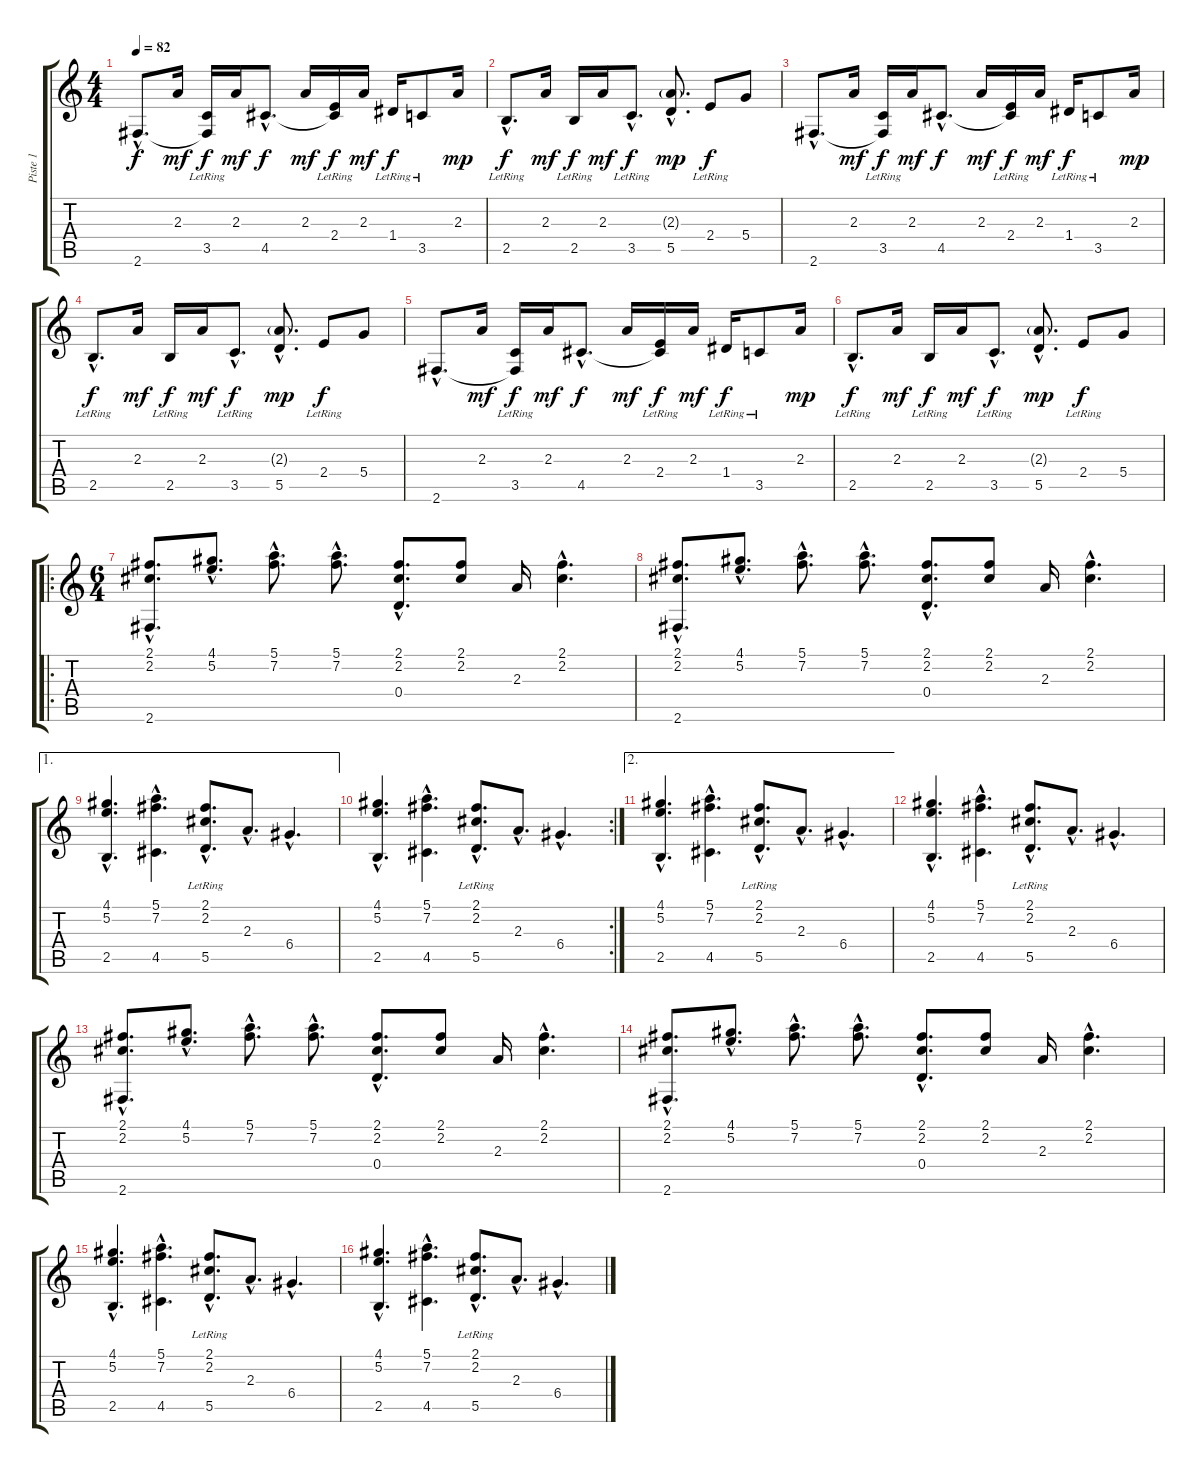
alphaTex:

\track ("Piste 1" "Piste 1") {instrument acousticguitarsteel}
\staff {score tabs}
\tuning (E4 B3 G3 D3 A2 E2) {hide}
\ts (4 4)
\tempo 82
\clef g2
\ks c
2.6{hac}.8{d dy f} 2.3.16{dy mf} (3.5{lr} 2.6{t}).16{dy f} 2.3.16{dy mf} 4.5{hac}.8{d dy f} 2.3.16{dy mf} (2.4{lr} 4.5{t}).16{dy f} 2.3.16{dy mf} 1.4{lr}.16{dy f} 3.5{lr}.8 2.3.16{dy mp} |
2.5{hac lr}.8{d dy f} 2.3.16{dy mf} 2.5{lr}.16{dy f} 2.3.16{dy mf} 3.5{hac lr}.8{d dy f} (2.3{g hac} 5.5{hac}).8{d dy mp} 2.4{lr}.8{dy f} 5.4.8 |
2.6{hac}.8{d} 2.3.16{dy mf} (3.5{lr} 2.6{t}).16{dy f} 2.3.16{dy mf} 4.5{hac}.8{d dy f} 2.3.16{dy mf} (2.4{lr} 4.5{t}).16{dy f} 2.3.16{dy mf} 1.4{lr}.16{dy f} 3.5{lr}.8 2.3.16{dy mp} |
2.5{hac lr}.8{d dy f} 2.3.16{dy mf} 2.5{lr}.16{dy f} 2.3.16{dy mf} 3.5{hac lr}.8{d dy f} (2.3{g hac} 5.5{hac}).8{d dy mp} 2.4{lr}.8{dy f} 5.4.8 |
2.6{hac}.8{d} 2.3.16{dy mf} (3.5{lr} 2.6{t}).16{dy f} 2.3.16{dy mf} 4.5{hac}.8{d dy f} 2.3.16{dy mf} (2.4{lr} 4.5{t}).16{dy f} 2.3.16{dy mf} 1.4{lr}.16{dy f} 3.5{lr}.8 2.3.16{dy mp} |
2.5{hac lr}.8{d dy f} 2.3.16{dy mf} 2.5{lr}.16{dy f} 2.3.16{dy mf} 3.5{hac lr}.8{d dy f} (2.3{g hac} 5.5{hac}).8{d dy mp} 2.4{lr}.8{dy f} 5.4.8 |
\ro
\ts (6 4)
(2.1{hac} 2.2{hac} 2.6{hac}).8{d volume 5} (4.1{hac} 5.2{hac}).8{d} (5.1{hac} 7.2{hac}).8{d} (5.1{hac} 7.2{hac}).8{d} (2.1{hac} 2.2{hac} 0.4{hac}).8{d} (2.1 2.2).8 2.3.16 (2.1{hac} 2.2{hac}).4{d} |
(2.1{hac} 2.2{hac} 2.6{hac}).8{d} (4.1{hac} 5.2{hac}).8{d} (5.1{hac} 7.2{hac}).8{d} (5.1{hac} 7.2{hac}).8{d} (2.1{hac} 2.2{hac} 0.4{hac}).8{d} (2.1 2.2).8 2.3.16 (2.1{hac} 2.2{hac}).4{d} |
\ae 1
(4.1{hac} 5.2{hac} 2.5{hac}).4{d} (5.1{hac} 7.2{hac} 4.5{hac}).4{d} (2.1{hac lr} 2.2{hac lr} 5.5{hac lr}).8{d} 2.3{hac}.8{d} 6.4{hac}.4{d} |
\rc 2
(4.1{hac} 5.2{hac} 2.5{hac}).4{d} (5.1{hac} 7.2{hac} 4.5{hac}).4{d} (2.1{hac lr} 2.2{hac lr} 5.5{hac lr}).8{d} 2.3{hac}.8{d} 6.4{hac}.4{d} |
\ae 2
(4.1{hac} 5.2{hac} 2.5{hac}).4{d} (5.1{hac} 7.2{hac} 4.5{hac}).4{d} (2.1{hac lr} 2.2{hac lr} 5.5{hac lr}).8{d} 2.3{hac}.8{d} 6.4{hac}.4{d} |
(4.1{hac} 5.2{hac} 2.5{hac}).4{d} (5.1{hac} 7.2{hac} 4.5{hac}).4{d} (2.1{hac lr} 2.2{hac lr} 5.5{hac lr}).8{d} 2.3{hac}.8{d} 6.4{hac}.4{d} |
(2.1{hac} 2.2{hac} 2.6{hac}).8{d} (4.1{hac} 5.2{hac}).8{d} (5.1{hac} 7.2{hac}).8{d} (5.1{hac} 7.2{hac}).8{d} (2.1{hac} 2.2{hac} 0.4{hac}).8{d} (2.1 2.2).8 2.3.16 (2.1{hac} 2.2{hac}).4{d} |
(2.1{hac} 2.2{hac} 2.6{hac}).8{d} (4.1{hac} 5.2{hac}).8{d} (5.1{hac} 7.2{hac}).8{d} (5.1{hac} 7.2{hac}).8{d} (2.1{hac} 2.2{hac} 0.4{hac}).8{d} (2.1 2.2).8 2.3.16 (2.1{hac} 2.2{hac}).4{d} |
(4.1{hac} 5.2{hac} 2.5{hac}).4{d} (5.1{hac} 7.2{hac} 4.5{hac}).4{d} (2.1{hac lr} 2.2{hac lr} 5.5{hac lr}).8{d} 2.3{hac}.8{d} 6.4{hac}.4{d} |
(4.1{hac} 5.2{hac} 2.5{hac}).4{d} (5.1{hac} 7.2{hac} 4.5{hac}).4{d} (2.1{hac lr} 2.2{hac lr} 5.5{hac lr}).8{d} 2.3{hac}.8{d} 6.4{hac}.4{d}
